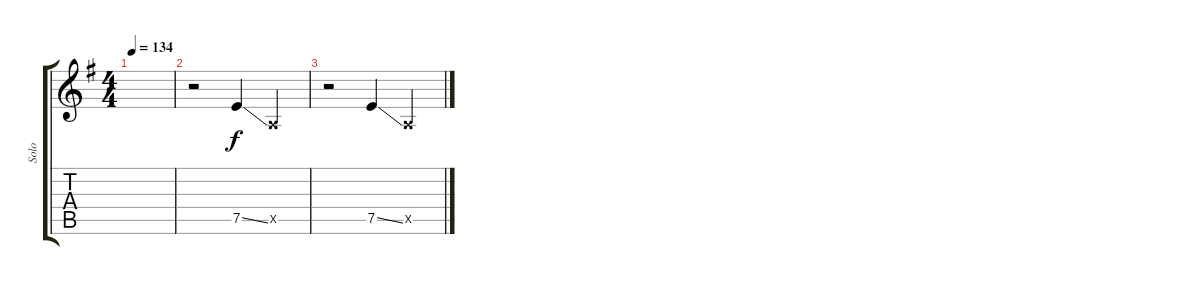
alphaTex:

\track ("Solo" "Solo") {instrument distortionguitar}
\staff {score tabs}
\tuning (E4 B3 G3 D3 A2 E2) {hide}
\ts (4 4)
\tempo 134
\clef g2
\ks g
|
r.2 7.5{ss}.4 0.5{x}.4 |
r.2 7.5{ss}.4 0.5{x}.4
